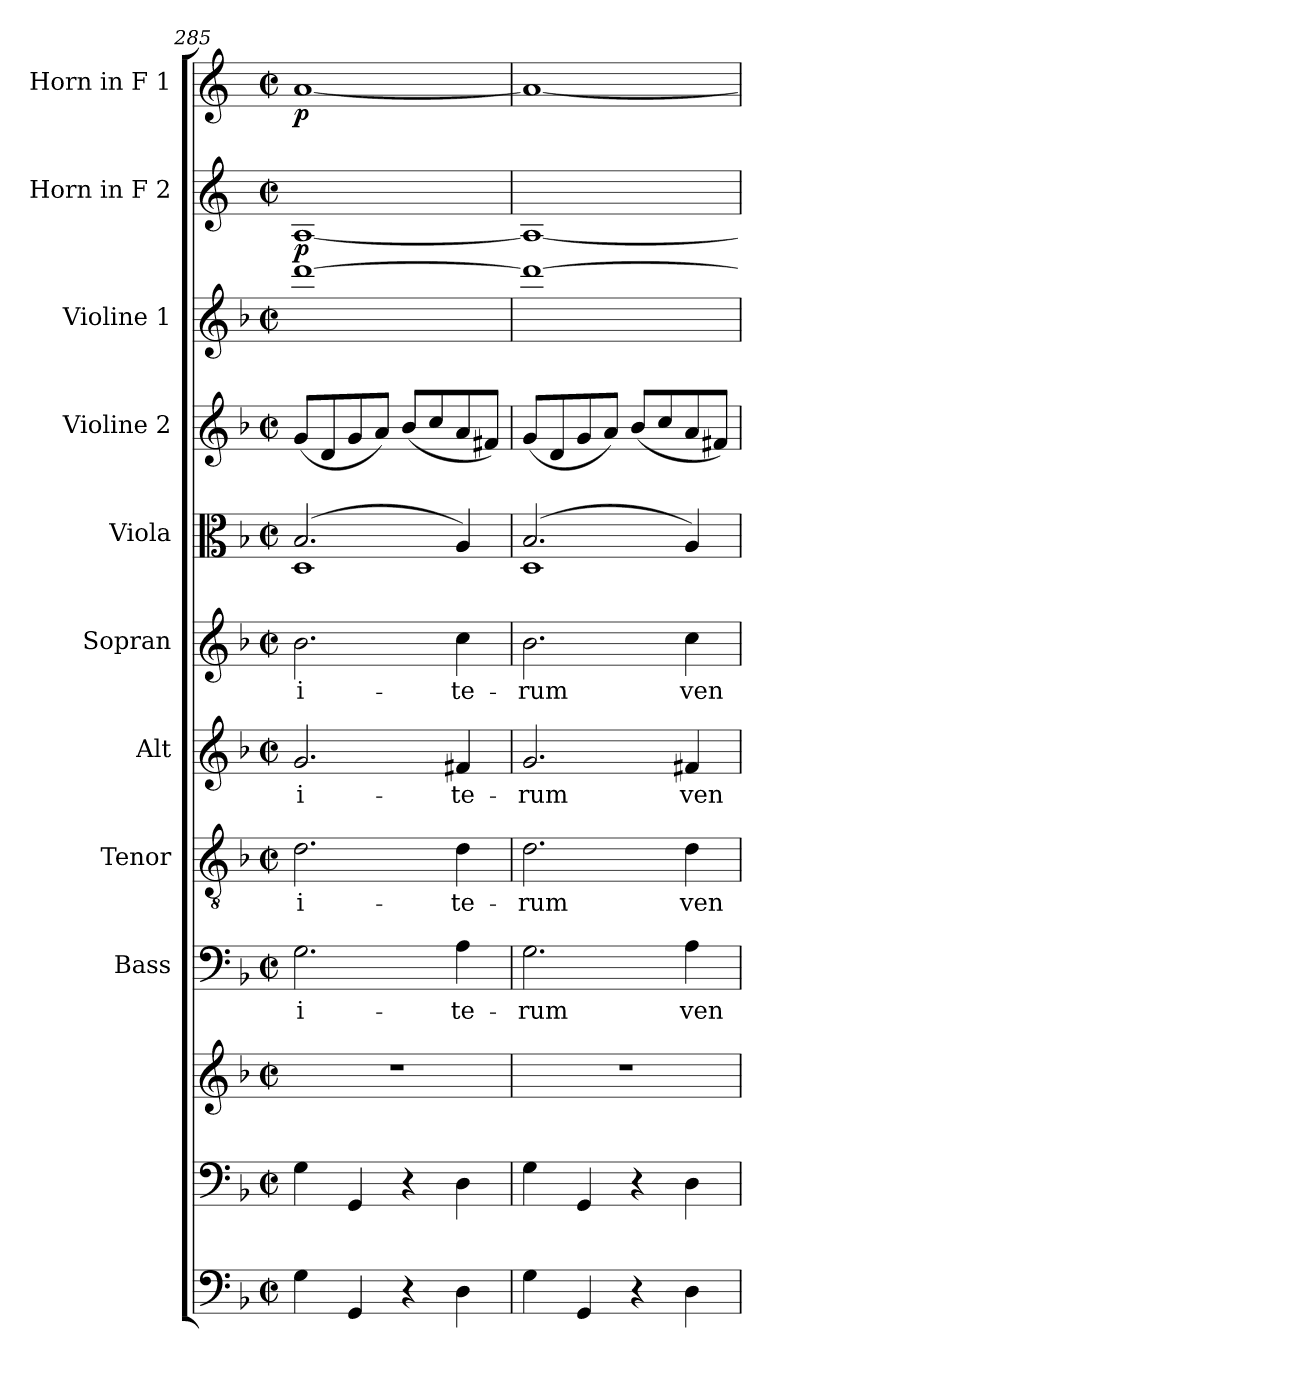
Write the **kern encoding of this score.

**kern	**kern	**kern	**kern	**text	**kern	**text	**kern	**text	**kern	**text	**kern	**kern	**kern	**kern	**dynam	**kern	**dynam
*part11	*part10	*part10	*part9	*part9	*part8	*part8	*part7	*part7	*part6	*part6	*part5	*part4	*part3	*part2	*part2	*part1	*part1
*staff12	*staff11	*staff10	*staff9	*staff9	*staff8	*staff8	*staff7	*staff7	*staff6	*staff6	*staff5	*staff4	*staff3	*staff2	*staff2	*staff1	*staff1
*	*	*	*I"Bass	*	*I"Tenor	*	*I"Alt	*	*I"Sopran	*	*I"Viola	*I"Violine 2	*I"Violine 1	*I"Horn in F 2	*	*I"Horn in F 1	*
*	*	*	*I'B.	*	*I'T.	*	*I'A.	*	*I'S.	*	*I'Vla.	*I'Vl. 2	*I'Vl. 1	*	*	*	*
*clefF4	*clefF4	*clefG2	*clefF4	*	*clefGv2	*	*clefG2	*	*clefG2	*	*clefC3	*clefG2	*clefG2	*clefG2	*	*clefG2	*
*ITrd7c12	*	*	*	*	*	*	*	*	*	*	*	*	*	*ITrd4c7	*	*ITrd4c7	*
*k[b-]	*k[b-]	*k[b-]	*k[b-]	*	*k[b-]	*	*k[b-]	*	*k[b-]	*	*k[b-]	*k[b-]	*k[b-]	*k[b-]	*	*k[b-]	*
*F:	*F:	*F:	*F:	*	*F:	*	*F:	*	*F:	*	*F:	*F:	*F:	*F:	*	*F:	*
*M2/2	*M2/2	*M2/2	*M2/2	*	*M2/2	*	*M2/2	*	*M2/2	*	*M2/2	*M2/2	*M2/2	*M2/2	*	*M2/2	*
*met(c|)	*met(c|)	*met(c|)	*met(c|)	*	*met(c|)	*	*met(c|)	*	*met(c|)	*	*met(c|)	*met(c|)	*met(c|)	*met(c|)	*	*met(c|)	*
=285	=285	=285	=285	=285	=285	=285	=285	=285	=285	=285	=285	=285	=285	=285	=285	=285	=285
!	!	!	!	!LO:LY:b	!	!LO:LY:b	!	!LO:LY:b	!	!LO:LY:b	!	!	!	!	!LO:DY:b	!	!LO:DY:b
*	*	*	*	*	*	*	*	*	*	*	*^	*	*	*	*	*	*
4GG\	4G\	1r	2.G\	i-	2.d\	i-	2.g/	i-	2.b-\	i-	(2.B-/	1D	(<8g/L	[1ddd	[1D	p	[1d	p
.	.	.	.	.	.	.	.	.	.	.	.	.	8d/	.	.	.	.	.
4GGG/	4GG/	.	.	.	.	.	.	.	.	.	.	.	8g/	.	.	.	.	.
.	.	.	.	.	.	.	.	.	.	.	.	.	8a/J)	.	.	.	.	.
4r	4r	.	.	.	.	.	.	.	.	.	.	.	(<8b-/L	.	.	.	.	.
.	.	.	.	.	.	.	.	.	.	.	.	.	8cc/	.	.	.	.	.
!	!	!	!	!LO:LY:b	!	!LO:LY:b	!	!LO:LY:b	!	!LO:LY:b	!	!	!	!	!	!	!	!
4DD\	4D\	.	4A\	-te-	4d\	-te-	4f#X/	-te-	4cc\	-te-	4A/)	.	8a/	.	.	.	.	.
.	.	.	.	.	.	.	.	.	.	.	.	.	8f#X/J)	.	.	.	.	.
=286	=286	=286	=286	=286	=286	=286	=286	=286	=286	=286	=286	=286	=286	=286	=286	=286	=286	=286
!	!	!	!	!LO:LY:b	!	!LO:LY:b	!	!LO:LY:b	!	!LO:LY:b	!	!	!	!	!	!	!	!
4GG\	4G\	1r	2.G\	-rum	2.d\	-rum	2.g/	-rum	2.b-\	-rum	(2.B-/	1D	(<8g/L	1ddd_	1D_	.	1d_	.
.	.	.	.	.	.	.	.	.	.	.	.	.	8d/	.	.	.	.	.
4GGG/	4GG/	.	.	.	.	.	.	.	.	.	.	.	8g/	.	.	.	.	.
.	.	.	.	.	.	.	.	.	.	.	.	.	8a/J)	.	.	.	.	.
4r	4r	.	.	.	.	.	.	.	.	.	.	.	(<8b-/L	.	.	.	.	.
.	.	.	.	.	.	.	.	.	.	.	.	.	8cc/	.	.	.	.	.
!	!	!	!	!LO:LY:b	!	!LO:LY:b	!	!LO:LY:b	!	!LO:LY:b	!	!	!	!	!	!	!	!
4DD\	4D\	.	4A\	ven-	4d\	ven-	4f#X/	ven-	4cc\	ven-	4A/)	.	8a/	.	.	.	.	.
.	.	.	.	.	.	.	.	.	.	.	.	.	8f#X/J)	.	.	.	.	.
*	*	*	*	*	*	*	*	*	*	*	*v	*v	*	*	*	*	*	*
=	=	=	=	=	=	=	=	=	=	=	=	=	=	=	=	=	=
*-	*-	*-	*-	*-	*-	*-	*-	*-	*-	*-	*-	*-	*-	*-	*-	*-	*-
